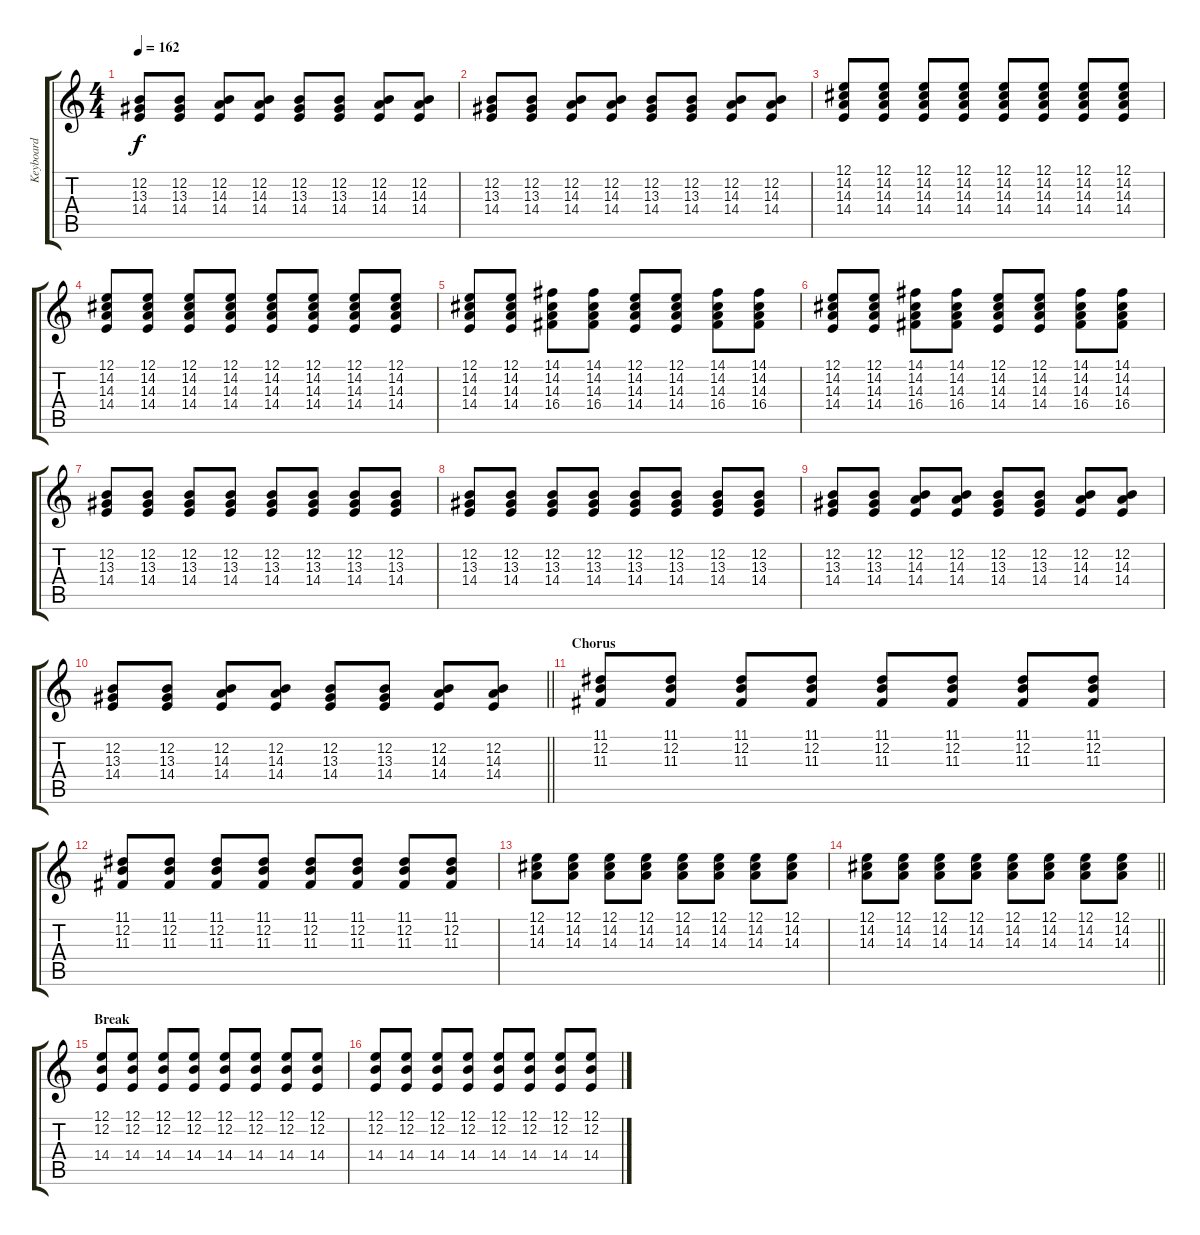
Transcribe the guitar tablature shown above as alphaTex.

\track ("Keyboard" "Keyboard") {instrument acousticgrandpiano}
\staff {score tabs}
\tuning (E4 B3 G3 D3 A2 E2) {hide}
\ts (4 4)
\tempo 162
\clef g2
\ks c
(12.2 13.3 14.4).8{dy f} (12.2 13.3 14.4).8 (12.2 14.3 14.4).8 (12.2 14.3 14.4).8 (12.2 13.3 14.4).8 (12.2 13.3 14.4).8 (12.2 14.3 14.4).8 (12.2 14.3 14.4).8 |
(12.2 13.3 14.4).8 (12.2 13.3 14.4).8 (12.2 14.3 14.4).8 (12.2 14.3 14.4).8 (12.2 13.3 14.4).8 (12.2 13.3 14.4).8 (12.2 14.3 14.4).8 (12.2 14.3 14.4).8 |
(12.1 14.2 14.3 14.4).8 (12.1 14.2 14.3 14.4).8 (12.1 14.2 14.3 14.4).8 (12.1 14.2 14.3 14.4).8 (12.1 14.2 14.3 14.4).8 (12.1 14.2 14.3 14.4).8 (12.1 14.2 14.3 14.4).8 (12.1 14.2 14.3 14.4).8 |
(12.1 14.2 14.3 14.4).8 (12.1 14.2 14.3 14.4).8 (12.1 14.2 14.3 14.4).8 (12.1 14.2 14.3 14.4).8 (12.1 14.2 14.3 14.4).8 (12.1 14.2 14.3 14.4).8 (12.1 14.2 14.3 14.4).8 (12.1 14.2 14.3 14.4).8 |
(12.1 14.2 14.3 14.4).8 (12.1 14.2 14.3 14.4).8 (14.1 14.2 14.3 16.4).8 (14.1 14.2 14.3 16.4).8 (12.1 14.2 14.3 14.4).8 (12.1 14.2 14.3 14.4).8 (14.1 14.2 14.3 16.4).8 (14.1 14.2 14.3 16.4).8 |
(12.1 14.2 14.3 14.4).8 (12.1 14.2 14.3 14.4).8 (14.1 14.2 14.3 16.4).8 (14.1 14.2 14.3 16.4).8 (12.1 14.2 14.3 14.4).8 (12.1 14.2 14.3 14.4).8 (14.1 14.2 14.3 16.4).8 (14.1 14.2 14.3 16.4).8 |
(12.2 13.3 14.4).8 (12.2 13.3 14.4).8 (12.2 13.3 14.4).8 (12.2 13.3 14.4).8 (12.2 13.3 14.4).8 (12.2 13.3 14.4).8 (12.2 13.3 14.4).8 (12.2 13.3 14.4).8 |
(12.2 13.3 14.4).8 (12.2 13.3 14.4).8 (12.2 13.3 14.4).8 (12.2 13.3 14.4).8 (12.2 13.3 14.4).8 (12.2 13.3 14.4).8 (12.2 13.3 14.4).8 (12.2 13.3 14.4).8 |
(12.2 13.3 14.4).8 (12.2 13.3 14.4).8 (12.2 14.3 14.4).8 (12.2 14.3 14.4).8 (12.2 13.3 14.4).8 (12.2 13.3 14.4).8 (12.2 14.3 14.4).8 (12.2 14.3 14.4).8 |
\barLineRight lightlight
(12.2 13.3 14.4).8 (12.2 13.3 14.4).8 (12.2 14.3 14.4).8 (12.2 14.3 14.4).8 (12.2 13.3 14.4).8 (12.2 13.3 14.4).8 (12.2 14.3 14.4).8 (12.2 14.3 14.4).8 |
\section ("" "Chorus")
(11.1 12.2 11.3).8 (11.1 12.2 11.3).8 (11.1 12.2 11.3).8 (11.1 12.2 11.3).8 (11.1 12.2 11.3).8 (11.1 12.2 11.3).8 (11.1 12.2 11.3).8 (11.1 12.2 11.3).8 |
(11.1 12.2 11.3).8 (11.1 12.2 11.3).8 (11.1 12.2 11.3).8 (11.1 12.2 11.3).8 (11.1 12.2 11.3).8 (11.1 12.2 11.3).8 (11.1 12.2 11.3).8 (11.1 12.2 11.3).8 |
(12.1 14.2 14.3).8 (12.1 14.2 14.3).8 (12.1 14.2 14.3).8 (12.1 14.2 14.3).8 (12.1 14.2 14.3).8 (12.1 14.2 14.3).8 (12.1 14.2 14.3).8 (12.1 14.2 14.3).8 |
\barLineRight lightlight
(12.1 14.2 14.3).8 (12.1 14.2 14.3).8 (12.1 14.2 14.3).8 (12.1 14.2 14.3).8 (12.1 14.2 14.3).8 (12.1 14.2 14.3).8 (12.1 14.2 14.3).8 (12.1 14.2 14.3).8 |
\section ("" "Break")
(12.1 12.2 14.4).8 (12.1 12.2 14.4).8 (12.1 12.2 14.4).8 (12.1 12.2 14.4).8 (12.1 12.2 14.4).8 (12.1 12.2 14.4).8 (12.1 12.2 14.4).8 (12.1 12.2 14.4).8 |
(12.1 12.2 14.4).8 (12.1 12.2 14.4).8 (12.1 12.2 14.4).8 (12.1 12.2 14.4).8 (12.1 12.2 14.4).8 (12.1 12.2 14.4).8 (12.1 12.2 14.4).8 (12.1 12.2 14.4).8
